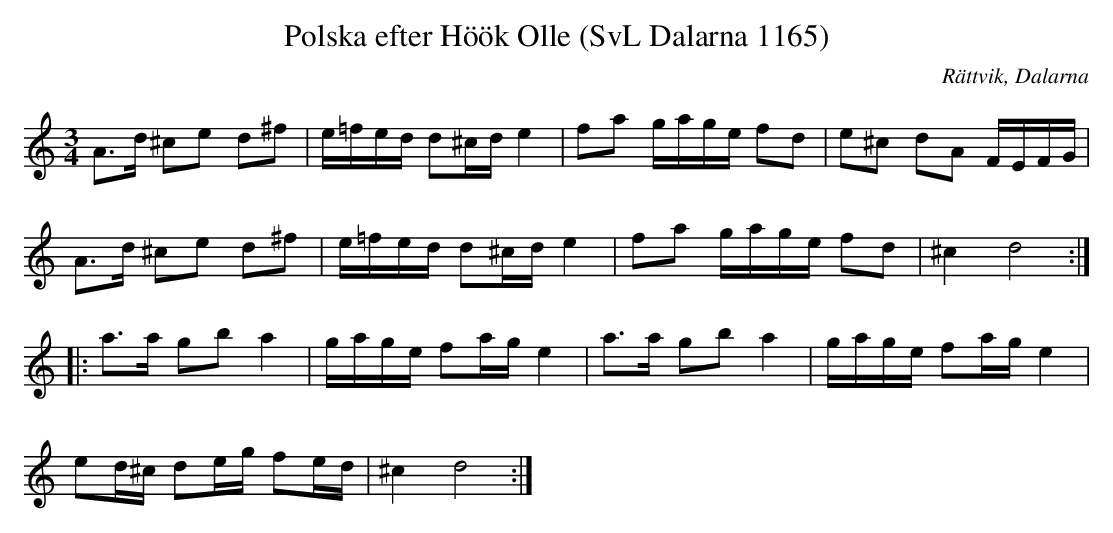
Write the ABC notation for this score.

X:1
T:Polska efter Höök Olle (SvL Dalarna 1165)
O:Rättvik, Dalarna
M:3/4
L:1/8
K:Ddor
A>d ^ce d^f|e/=f/e/d/ d^c/d/ e2|fa g/a/g/e/ fd|e^c dA F/E/F/G/|
A>d ^ce d^f|e/=f/e/d/ d^c/d/ e2|fa g/a/g/e/ fd|^c2 d4:|
|:a>a gb a2|g/a/g/e/ fa/g/ e2|a>a gb a2|g/a/g/e/ fa/g/ e2|
ed/^c/ de/g/ fe/d/|^c2 d4:|
